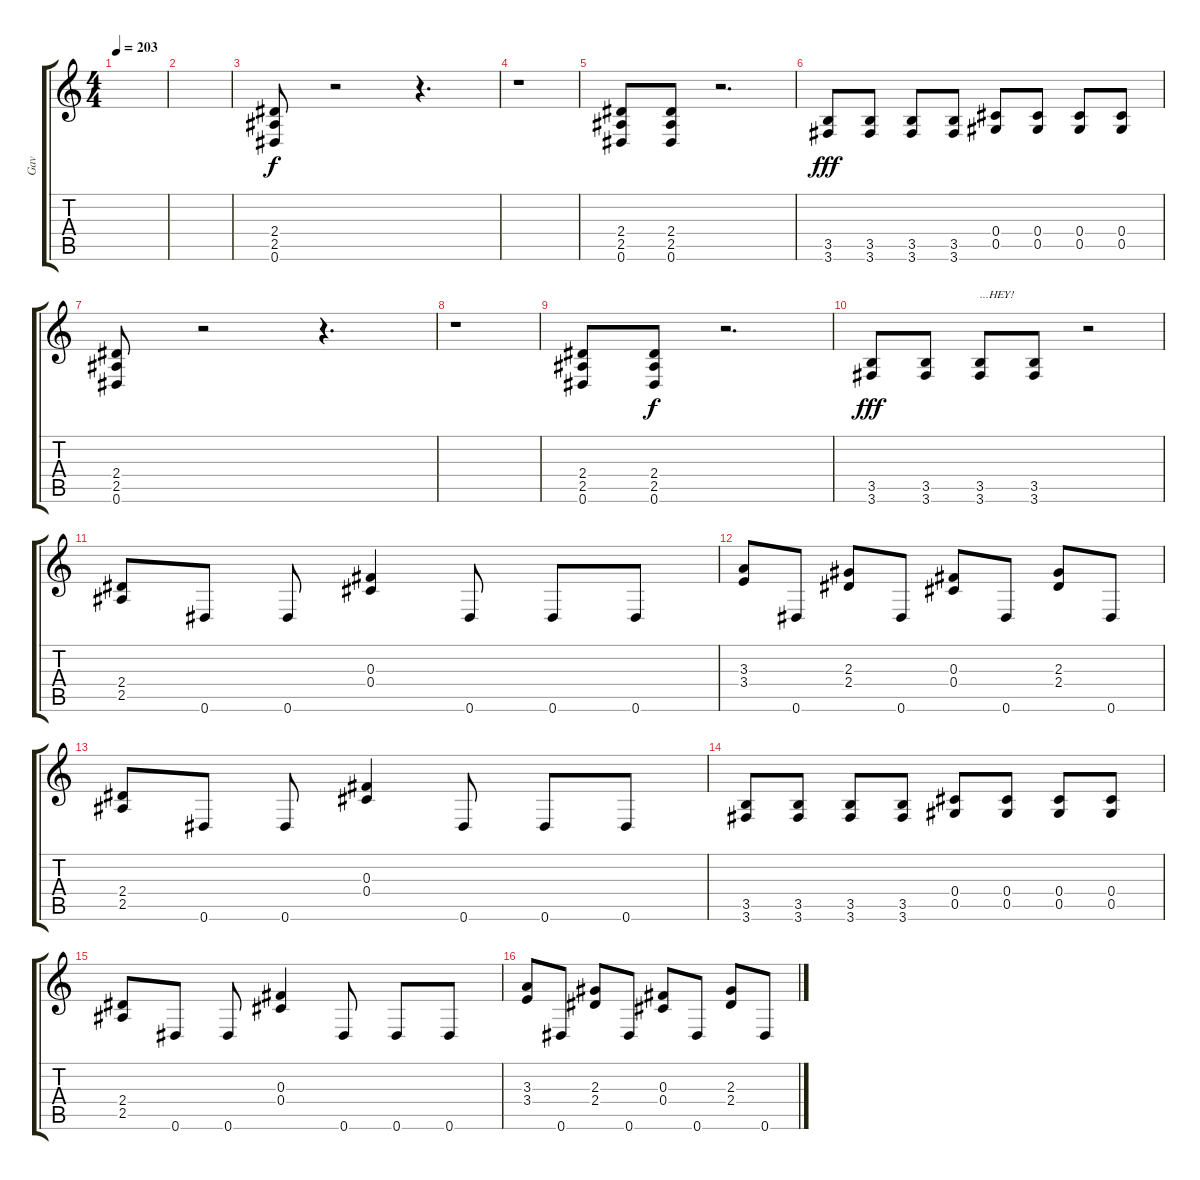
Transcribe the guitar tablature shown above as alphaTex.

\track ("Gav" "Gav") {instrument overdrivenguitar}
\staff {score tabs}
\tuning (Eb4 Bb3 Gb3 Db3 Ab2 Eb2) {hide}
\ts (4 4)
\tempo 203
\clef g2
\ks c
|
|
(2.4 2.5 0.6).8 r.2 r.4{d} |
r.1 |
(2.4 2.5 0.6).8 (2.4 2.5 0.6).8{dy f} r.2{d} |
(3.5 3.6).8{dy fff} (3.5 3.6).8 (3.5 3.6).8 (3.5 3.6).8 (0.4 0.5).8 (0.4 0.5).8 (0.4 0.5).8 (0.4 0.5).8 |
(2.4 2.5 0.6).8 r.2 r.4{d} |
r.1 |
(2.4 2.5 0.6).8 (2.4 2.5 0.6).8{dy f} r.2{d} |
(3.5 3.6).8{dy fff} (3.5 3.6).8 (3.5 3.6).8{txt "...HEY!"} (3.5 3.6).8 r.2 |
(2.4 2.5).8{instrument distortionguitar} 0.6.8 0.6.8 (0.3 0.4).4 0.6.8 0.6.8 0.6.8 |
(3.3 3.4).8 0.6.8 (2.3 2.4).8 0.6.8 (0.3 0.4).8 0.6.8 (2.3 2.4).8 0.6.8 |
(2.4 2.5).8 0.6.8 0.6.8 (0.3 0.4).4 0.6.8 0.6.8 0.6.8 |
(3.5 3.6).8 (3.5 3.6).8 (3.5 3.6).8 (3.5 3.6).8 (0.4 0.5).8 (0.4 0.5).8 (0.4 0.5).8 (0.4 0.5).8 |
(2.4 2.5).8 0.6.8 0.6.8 (0.3 0.4).4 0.6.8 0.6.8 0.6.8 |
(3.3 3.4).8 0.6.8 (2.3 2.4).8 0.6.8 (0.3 0.4).8 0.6.8 (2.3 2.4).8 0.6.8
